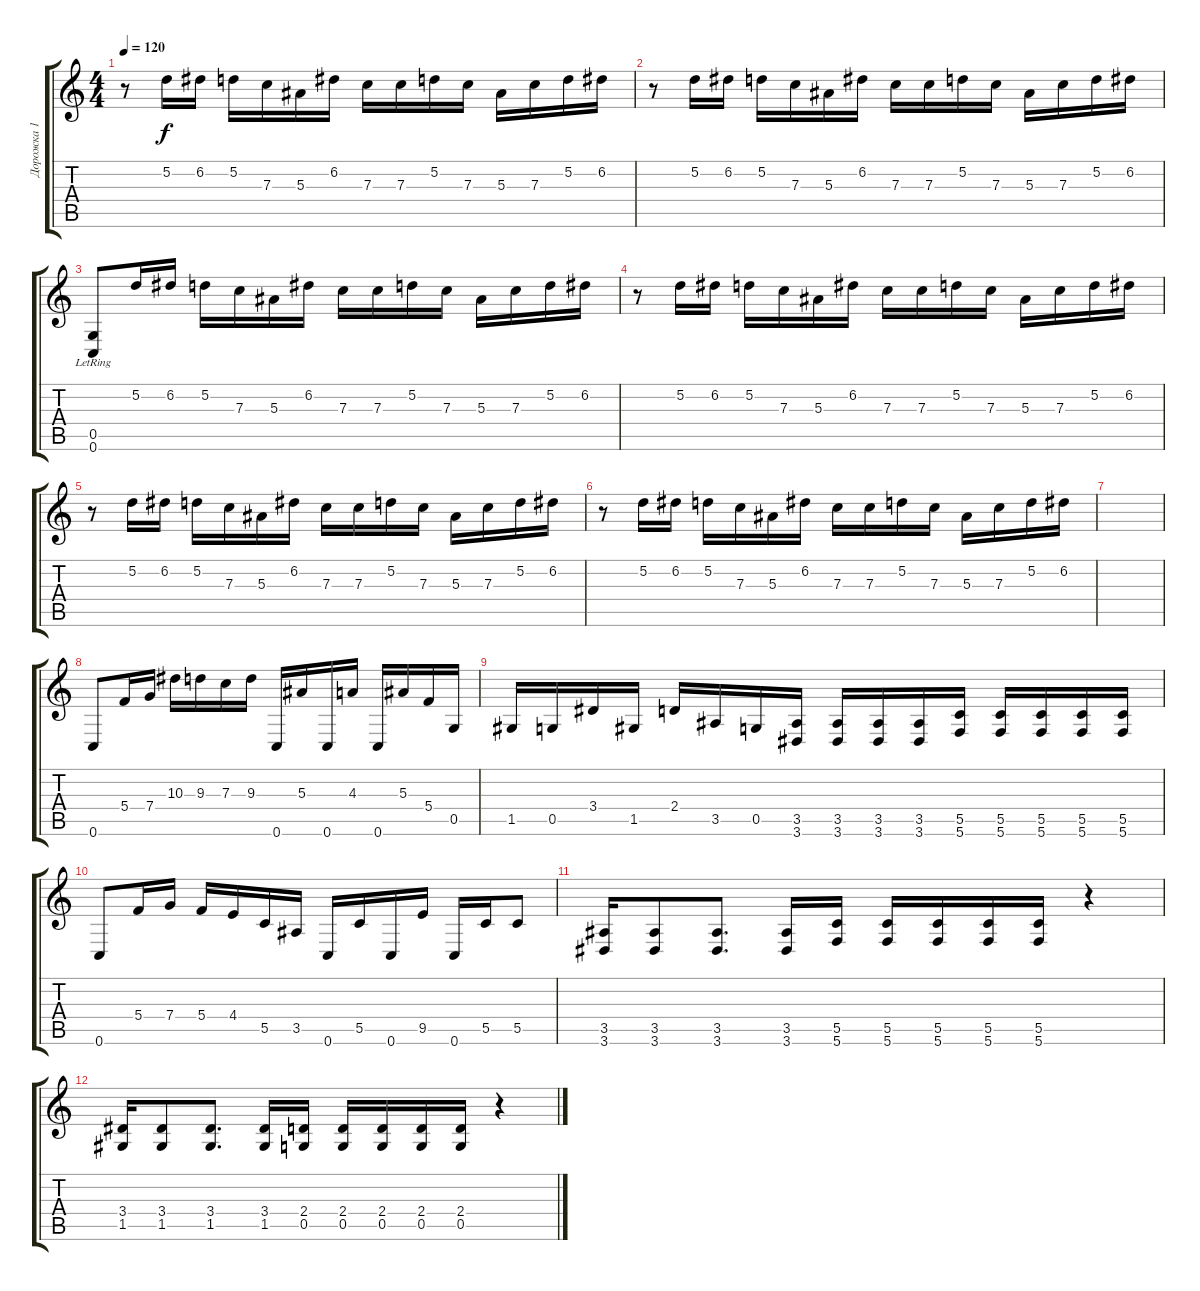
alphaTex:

\track ("Дорожка 1" "Дорожка 1") {instrument distortionguitar}
\staff {score tabs}
\tuning (D4 A3 F3 C3 G2 C2) {hide}
\ts (4 4)
\tempo 120
\clef g2
\ks c
r.8{dy f} 5.2.16 6.2.16 5.2.16 7.3.16 5.3.16 6.2.16 7.3.16 7.3.16 5.2.16 7.3.16 5.3.16 7.3.16 5.2.16 6.2.16 |
r.8 5.2.16 6.2.16 5.2.16 7.3.16 5.3.16 6.2.16 7.3.16 7.3.16 5.2.16 7.3.16 5.3.16 7.3.16 5.2.16 6.2.16 |
(0.5{lr} 0.6{lr}).8 5.2.16 6.2.16 5.2.16 7.3.16 5.3.16 6.2.16 7.3.16 7.3.16 5.2.16 7.3.16 5.3.16 7.3.16 5.2.16 6.2.16 |
r.8 5.2.16 6.2.16 5.2.16 7.3.16 5.3.16 6.2.16 7.3.16 7.3.16 5.2.16 7.3.16 5.3.16 7.3.16 5.2.16 6.2.16 |
r.8 5.2.16 6.2.16 5.2.16 7.3.16 5.3.16 6.2.16 7.3.16 7.3.16 5.2.16 7.3.16 5.3.16 7.3.16 5.2.16 6.2.16 |
r.8 5.2.16 6.2.16 5.2.16 7.3.16 5.3.16 6.2.16 7.3.16 7.3.16 5.2.16 7.3.16 5.3.16 7.3.16 5.2.16 6.2.16 |
|
0.6.8 5.4.16 7.4.16 10.3.16 9.3.16 7.3.16 9.3.16 0.6.16 5.3.16 0.6.16 4.3.16 0.6.16 5.3.16 5.4.16 0.5.16 |
1.5.16 0.5.16 3.4.16 1.5.16 2.4.16 3.5.16 0.5.16 (3.5 3.6).16 (3.5 3.6).16 (3.5 3.6).16 (3.5 3.6).16 (5.5 5.6).16 (5.5 5.6).16 (5.5 5.6).16 (5.5 5.6).16 (5.5 5.6).16 |
0.6.8 5.4.16 7.4.16 5.4.16 4.4.16 5.5.16 3.5.16 0.6.16 5.5.16 0.6.16 9.5.16 0.6.16 5.5.16 5.5.8 |
(3.5 3.6).16 (3.5 3.6).8 (3.5 3.6).8{d} (3.5 3.6).16 (5.5 5.6).16 (5.5 5.6).16 (5.5 5.6).16 (5.5 5.6).16 (5.5 5.6).16 r.4 |
(3.4 1.5).16 (3.4 1.5).8 (3.4 1.5).8{d} (3.4 1.5).16 (2.4 0.5).16 (2.4 0.5).16 (2.4 0.5).16 (2.4 0.5).16 (2.4 0.5).16 r.4
